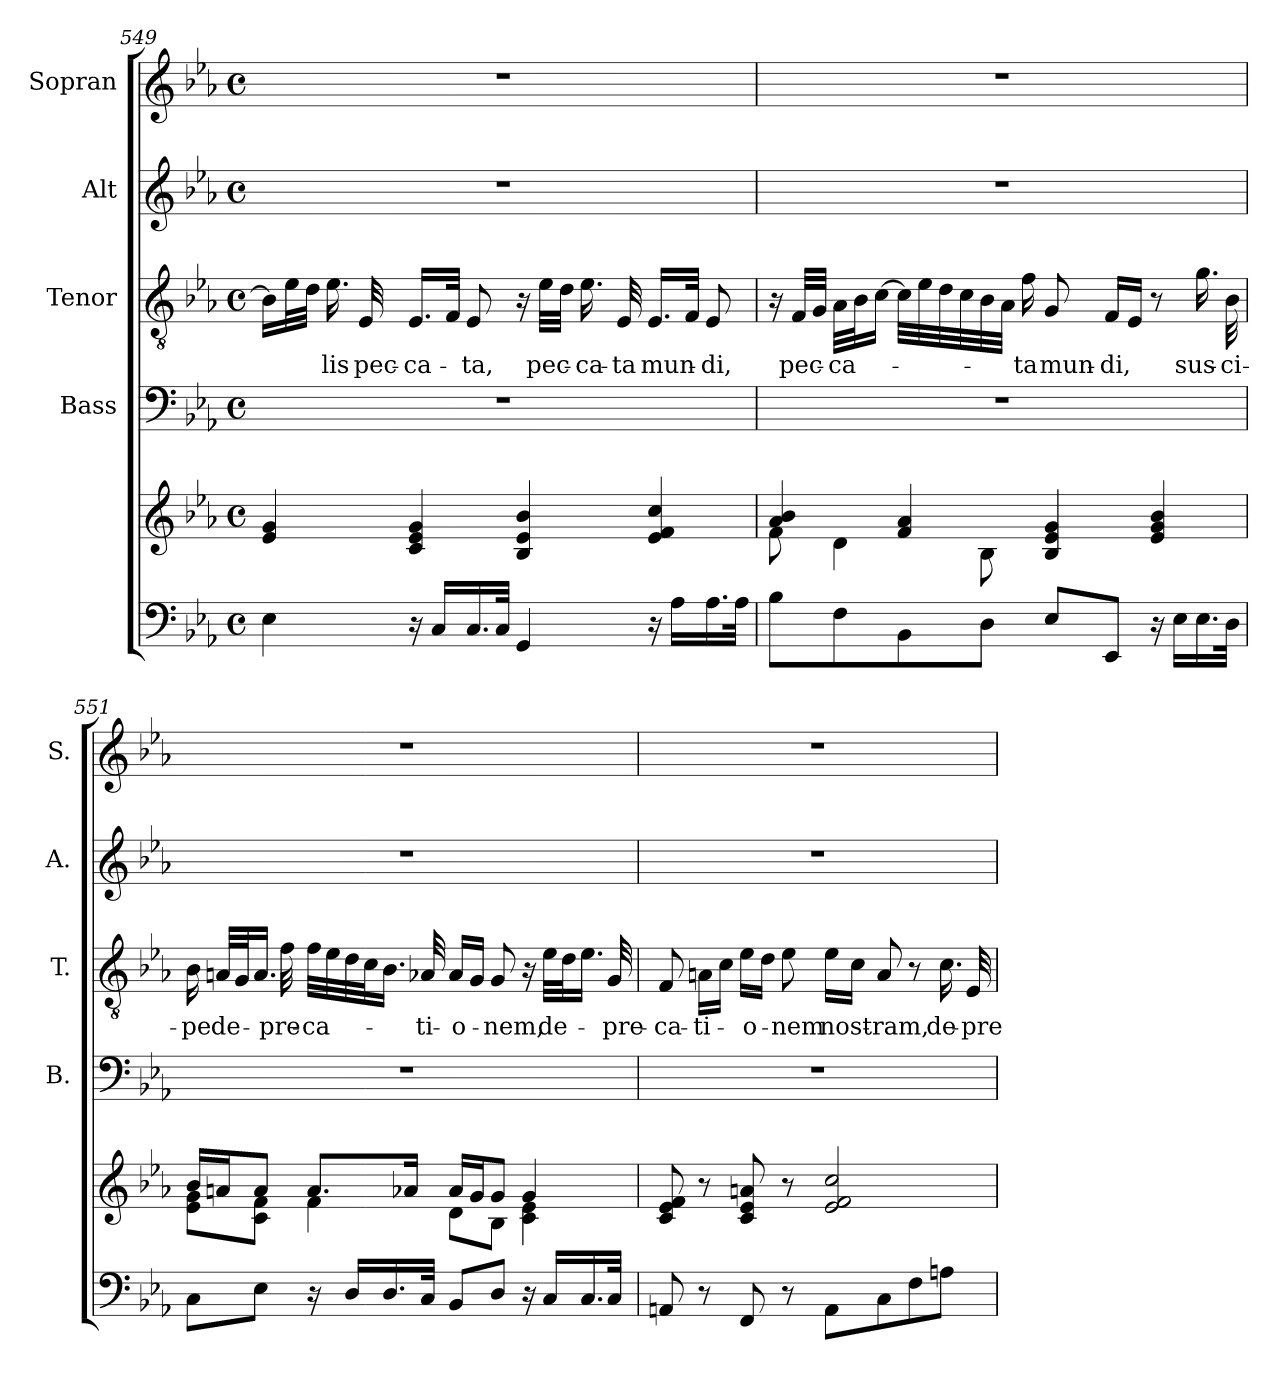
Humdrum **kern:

**kern	**kern	**kern	**kern	**text	**kern	**kern
*part5	*part5	*part4	*part3	*part3	*part2	*part1
*staff6	*staff5	*staff4	*staff3	*staff3	*staff2	*staff1
*	*	*I"Bass	*I"Tenor	*	*I"Alt	*I"Sopran
*	*	*I'B.	*I'T.	*	*I'A.	*I'S.
*clefF4	*clefG2	*clefF4	*clefGv2	*	*clefG2	*clefG2
*k[b-e-a-]	*k[b-e-a-]	*k[b-e-a-]	*k[b-e-a-]	*	*k[b-e-a-]	*k[b-e-a-]
*E-:	*E-:	*E-:	*E-:	*	*E-:	*E-:
*M4/4	*M4/4	*M4/4	*M4/4	*	*M4/4	*M4/4
*met(c)	*met(c)	*met(c)	*met(c)	*	*met(c)	*met(c)
=549	=549	=549	=549	=549	=549	=549
4E-\	4e-/ 4g/	1r	16B-\LL]	.	1r	1r
.	.	.	32e-\L	.	.	.
.	.	.	32d\JJJ	.	.	.
!	!	!	!	!LO:LY:b	!	!
.	.	.	16.e-\	-lis	.	.
!	!	!	!	!LO:LY:b	!	!
.	.	.	32E-/	pec-	.	.
!	!	!	!	!LO:LY:b	!	!
16r	4c/ 4e-/ 4g/	.	16.E-/LL	-ca-	.	.
16C/LL	.	.	.	.	.	.
.	.	.	32F/JJk	.	.	.
!	!	!	!	!LO:LY:b	!	!
16.C/	.	.	8E-/	-ta,	.	.
32C/JJk	.	.	.	.	.	.
4GG/	4B-/ 4e-/ 4b-/	.	16r	.	.	.
!	!	!	!	!LO:LY:b	!	!
.	.	.	32e-\LLL	pec-	.	.
.	.	.	32d\JJJ	.	.	.
!	!	!	!	!LO:LY:b	!	!
.	.	.	16.e-\	-ca-	.	.
!	!	!	!	!LO:LY:b	!	!
.	.	.	32E-/	-ta	.	.
!	!	!	!	!LO:LY:b	!	!
16r	4e-/ 4f/ 4cc/	.	16.E-/LL	mun-	.	.
16A-\LL	.	.	.	.	.	.
.	.	.	32F/JJk	.	.	.
!	!	!	!	!LO:LY:b	!	!
16.A-\	.	.	8E-/	-di,	.	.
32A-\JJk	.	.	.	.	.	.
!!LO:PB:g=z
=550	=550	=550	=550	=550	=550	=550
*	*^	*	*	*	*	*
8B-\L	4a-/ 4b-/	8f\	1r	16r	.	1r	1r
!	!	!	!	!	!LO:LY:b	!	!
.	.	.	.	32F/LLL	pec-	.	.
.	.	.	.	32G/JJJ	.	.	.
!	!	!	!	!	!LO:LY:b	!	!
8F\	.	4d\	.	32A-\LLL	-ca-	.	.
.	.	.	.	32B-\J	.	.	.
.	.	.	.	[16c\JJ	.	.	.
8BB-\	4f/ 4a-/	.	.	32c\LLL]	.	.	.
.	.	.	.	32e-\	.	.	.
.	.	.	.	32d\	.	.	.
.	.	.	.	32c\	.	.	.
8D\J	.	8B-\	.	32B-\	.	.	.
.	.	.	.	32A-\JJJ	.	.	.
!	!	!	!	!	!LO:LY:b	!	!
.	.	.	.	16f\	-ta	.	.
!	!	!	!	!	!LO:LY:b	!	!
8E-/L	4B-/ 4e-/ 4g/	2ryy	.	8G/	mun-	.	.
!	!	!	!	!	!LO:LY:b	!	!
8EE-/J	.	.	.	16F/LL	-di,	.	.
.	.	.	.	16E-/JJ	.	.	.
16r	4e-/ 4g/ 4b-/	.	.	8r	.	.	.
16E-\LL	.	.	.	.	.	.	.
!	!	!	!	!	!LO:LY:b	!	!
16.E-\	.	.	.	16.g\	sus-	.	.
!	!	!	!	!	!LO:LY:b	!	!
32D\JJk	.	.	.	32B-\	-ci-	.	.
=551	=551	=551	=551	=551	=551	=551	=551
!	!	!	!	!	!LO:LY:b	!	!
8C\L	16b-/LL	8e-\ 8g\L	1r	16B-\	-pe	1r	1r
!	!	!	!	!	!LO:LY:b	!	!
.	16an/J	.	.	32An/LLL	de-	.	.
.	.	.	.	32G/J	.	.	.
8E-\J	8a/J	8c\ 8f\J	.	16.A/JJ	.	.	.
!	!	!	!	!	!LO:LY:b	!	!
.	.	.	.	32f\	-pre-	.	.
!	!	!	!	!	!LO:LY:b	!	!
16r	8.a/L	4f\	.	32f\LLL	-ca-	.	.
.	.	.	.	32e-\	.	.	.
16D/LL	.	.	.	32d\	.	.	.
.	.	.	.	32c\J	.	.	.
16.D/	.	.	.	16.B-\JJ	.	.	.
.	16a-X/Jk	.	.	.	.	.	.
!	!	!	!	!	!LO:LY:b	!	!
32C/JJk	.	.	.	32A-X/	-ti-	.	.
!	!	!	!	!	!LO:LY:b	!	!
8BB-/L	16a-/LL	8d\L	.	16A-/LL	-o-	.	.
.	16g/J	.	.	16G/JJ	.	.	.
!	!	!	!	!	!LO:LY:b	!	!
8D/J	8g/J	8B-\J	.	8G/	-nem,	.	.
16r	4g/	4c\ 4e-\	.	16r	.	.	.
!	!	!	!	!	!LO:LY:b	!	!
16C/LL	.	.	.	32e-\LLL	de-	.	.
.	.	.	.	32d\J	.	.	.
16.C/	.	.	.	16.e-\JJ	.	.	.
!	!	!	!	!	!LO:LY:b	!	!
32C/JJk	.	.	.	32G/	-pre-	.	.
*	*v	*v	*	*	*	*	*
!!LO:LB:g=z
=552	=552	=552	=552	=552	=552	=552
!	!	!	!	!LO:LY:b	!	!
8AAn/	8c/ 8e-/ 8f/	1r	8F/	-ca-	1r	1r
!	!	!	!	!LO:LY:b	!	!
8r	8r	.	16An\LL	-ti-	.	.
.	.	.	16c\JJ	.	.	.
!	!	!	!	!LO:LY:b	!	!
8FF/	8c/ 8e-/ 8an/	.	16e-\LL	-o-	.	.
.	.	.	16d\JJ	.	.	.
!	!	!	!	!LO:LY:b	!	!
8r	8r	.	8e-\	-nem	.	.
!	!	!	!	!LO:LY:b	!	!
8AA\L	2e-/ 2f/ 2cc/	.	16e-\LL	nost-	.	.
.	.	.	16c\JJ	.	.	.
!	!	!	!	!LO:LY:b	!	!
8C\	.	.	8A/	-ram,	.	.
8F\	.	.	8r	.	.	.
!	!	!	!	!LO:LY:b	!	!
8An\J	.	.	16.c\	de-	.	.
!	!	!	!	!LO:LY:b	!	!
.	.	.	32E-/	-pre-	.	.
=	=	=	=	=	=	=
*-	*-	*-	*-	*-	*-	*-
